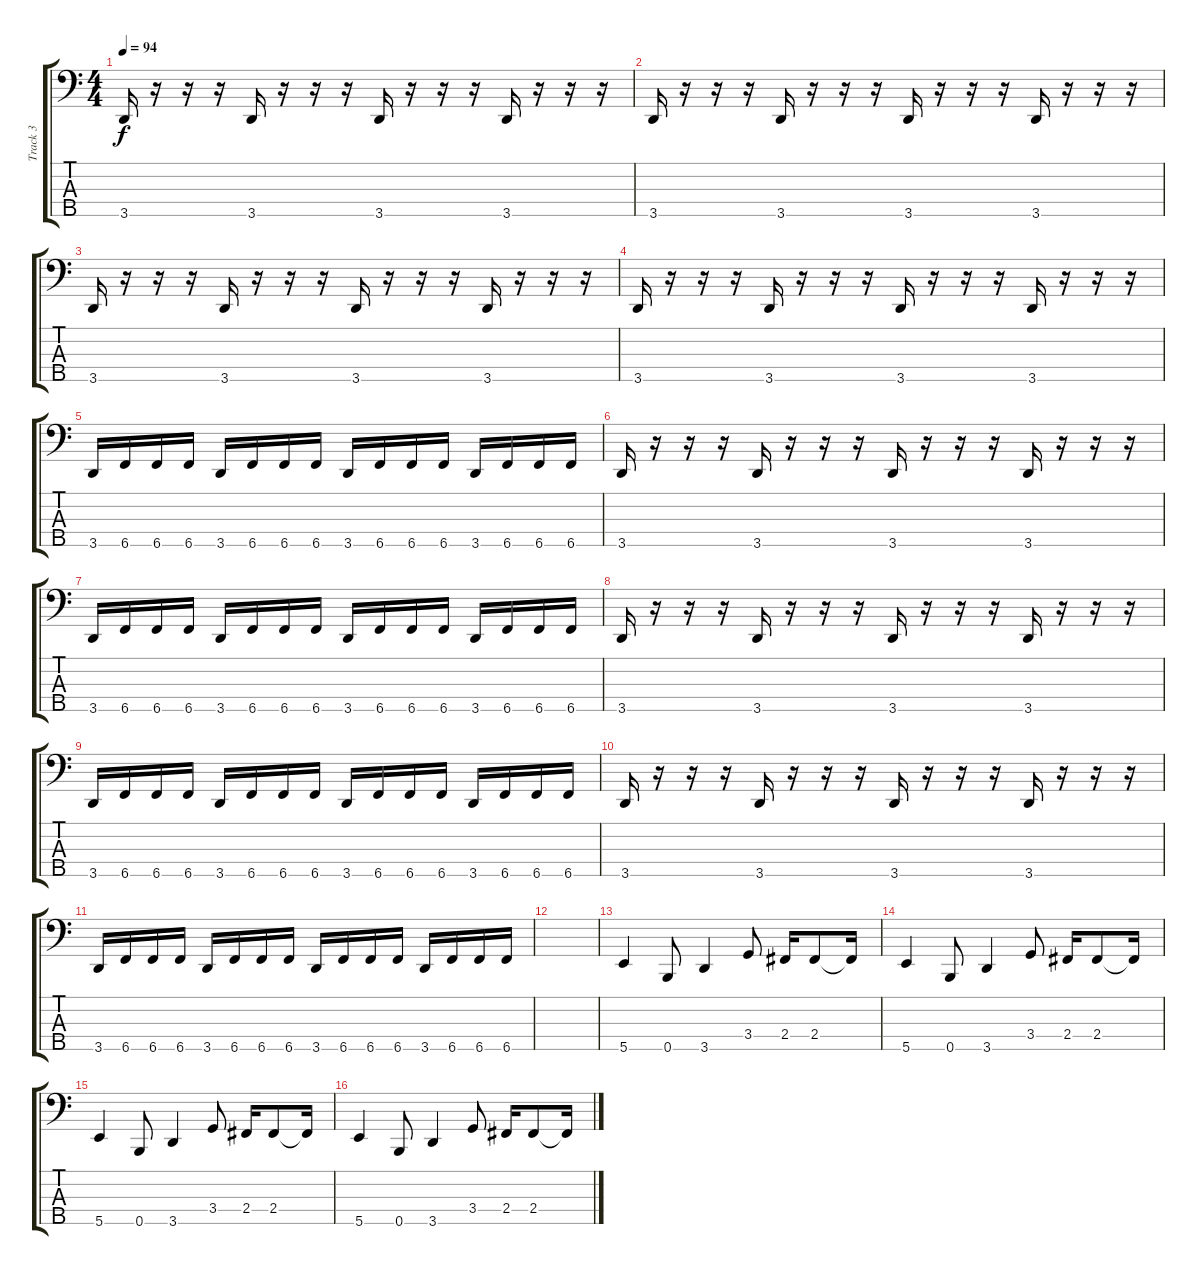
\track ("Track 3" "Track 3") {instrument slapbass1}
\staff {score tabs}
\tuning (G2 D2 A1 E1 B0) {hide}
\ts (4 4)
\tempo 94
\clef f4
\ks c
3.5.16{dy f volume 8 instrument acousticbass} r.16 r.16 r.16 3.5.16 r.16 r.16 r.16 3.5.16 r.16 r.16 r.16 3.5.16 r.16 r.16 r.16 |
3.5.16{volume 14 instrument acousticbass} r.16 r.16 r.16 3.5.16 r.16 r.16 r.16 3.5.16 r.16 r.16 r.16 3.5.16 r.16 r.16 r.16 |
3.5.16{volume 14 instrument acousticbass} r.16 r.16 r.16 3.5.16 r.16 r.16 r.16 3.5.16 r.16 r.16 r.16 3.5.16 r.16 r.16 r.16 |
3.5.16{volume 14 instrument acousticbass} r.16 r.16 r.16 3.5.16 r.16 r.16 r.16 3.5.16 r.16 r.16 r.16 3.5.16 r.16 r.16 r.16 |
3.5.16{volume 14 instrument slapbass1} 6.5.16 6.5.16 6.5.16 3.5.16 6.5.16 6.5.16 6.5.16 3.5.16 6.5.16 6.5.16 6.5.16 3.5.16 6.5.16 6.5.16 6.5.16 |
3.5.16{volume 14 instrument acousticbass} r.16 r.16 r.16 3.5.16 r.16 r.16 r.16 3.5.16 r.16 r.16 r.16 3.5.16 r.16 r.16 r.16 |
3.5.16{volume 14 instrument slapbass1} 6.5.16 6.5.16 6.5.16 3.5.16 6.5.16 6.5.16 6.5.16 3.5.16 6.5.16 6.5.16 6.5.16 3.5.16 6.5.16 6.5.16 6.5.16 |
3.5.16{volume 14 instrument acousticbass} r.16 r.16 r.16 3.5.16 r.16 r.16 r.16 3.5.16 r.16 r.16 r.16 3.5.16 r.16 r.16 r.16 |
3.5.16{volume 14 instrument slapbass1} 6.5.16 6.5.16 6.5.16 3.5.16 6.5.16 6.5.16 6.5.16 3.5.16 6.5.16 6.5.16 6.5.16 3.5.16 6.5.16 6.5.16 6.5.16 |
3.5.16{volume 14 instrument acousticbass} r.16 r.16 r.16 3.5.16 r.16 r.16 r.16 3.5.16 r.16 r.16 r.16 3.5.16 r.16 r.16 r.16 |
3.5.16{volume 14 instrument slapbass1} 6.5.16 6.5.16 6.5.16 3.5.16 6.5.16 6.5.16 6.5.16 3.5.16 6.5.16 6.5.16 6.5.16 3.5.16 6.5.16 6.5.16 6.5.16 |
|
5.5.4 0.5.8 3.5.4 3.4.8 2.4.16 2.4.8 2.4{t}.16 |
5.5.4 0.5.8 3.5.4 3.4.8 2.4.16 2.4.8 2.4{t}.16 |
5.5.4 0.5.8 3.5.4 3.4.8 2.4.16 2.4.8 2.4{t}.16 |
5.5.4 0.5.8 3.5.4 3.4.8 2.4.16 2.4.8 2.4{t}.16
